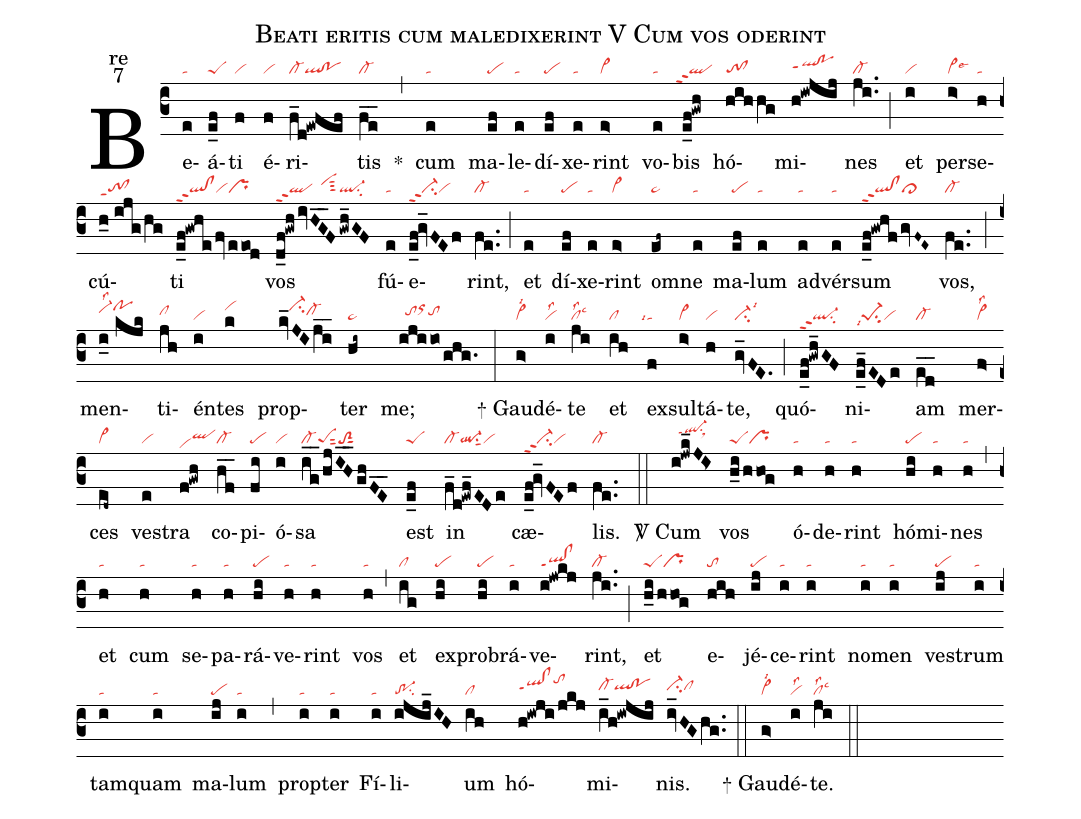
name:Beati eritis cum maledixerint V Cum vos oderint;
office-part:re;
mode:7;
nabc-lines:1;
%%
(c3) Be(e|ta)á(e_f|peS)ti(f|vi) é(f|vi)ri(f_d!ewfef|cl-ql!po)tis(fe__|cl-) <sp>*</sp>(,)
cum(e|ta) ma(ef|pe)le(e|ta)dí(ef|pe)xe(e|ta)rint(e>|vi>) vo(e|ta)bis(e_f!gwh|``qlppt2)
hó(hihhg|to!cl)mi(h!iwjij|qlhh!pohhppt1)nes(ji..|cl-) (;)
et(i|vi) per(i>|vi>lse6)se(h|ta)cú(h_0//ijg/hg|to!clppt1)ti(e_f!gwhe/fv/eeod|ql!clppt2vipr)
vos(d_f!gwh/ivHG__F/gwh_GF|qlppt2//vihisut3ql-su2)
fú(e|ta)e(e_f!gv_FEf|ci-ppt2vi)rint,(fe..|cl-) (;)
et(e|ta) dí(ef|pe)xe(e|ta)rint(e>|vi>) om(ef~|pe~)ne(e|ta) ma(ef|pe)lum(e|ta)
ad(e|ta)vér(e|ta)sum(e_f!gwhf/gvF~E~|ql!clppt2ci~) vos,(fe..|cl-) (;)
men(i_0//kjk|vi-hilss2pohj)ti(jh|clhh)én(i|vi)tes(k|vihj)
prop(kv_JIji__|///ci-hjcl-hh)ter(hi~|pe~) me;(ijiio/ghg.|//tohhorhjtohh) (:)

<sp>+</sp> Gau(g>|vi>lsi2)dé(i|vilss2)te(ji|cllss2lsc3) et(ih|cl)
ex(f|``talsi1)sul(i>|vi>)tá(h|vi)te,(gv_FE.|ci-lsi3) (;)
quó(e_f!gwh_GF|ql-ppt2su2)ni(e_f_EDe|pe-1su2lsi7vi)am(ed__|cl-)
mer(f>|vi>lss2)ces(ed~|vi>) ves(e|vi)tra(f!gwh|vihdqlhh)
co(hf__|cl-)pi(fi|pe)ó(i|vi)sa(ig__/hjIH__ghFE__|cl-peSsut2toS2sut1) est(e_f|peS)
in(f_d!ewf_EDe|cl-ql-su1sut1vi) cæ(e_f!gv_FEf|ci-ppt2vi)lis.(fe..|cl-) (::)

<sp>V/</sp> Cum(i!jwk_JI<|//ql-hjppt1su1sux1) vos(h_i/hhog|peSpr)
ó(h|ta)de(h|ta)rint(h|ta) hó(hi|pe)mi(h|ta)nes(h|ta) (,)
et(h|ta) cum(h|ta) se(h|ta)pa(h|ta)rá(hi|pe)ve(h|ta)rint(h|ta) vos(h|ta) (,)
et(ig|cl) ex(hi|pe)pro(hi|pe)brá(i|ta)ve(i!jwkj|ql!clppt1)rint,(ji..|cl-) (;)
et(h_i/h/hog|peSpr) e(hih|to)jé(ij|pe)ce(i|ta)rint(i|ta)
no(i|ta)men(i|ta) ves(ij|pe)trum(i|ta) tam(i|ta)quam(i|ta)
ma(ij|pe)lum(i|ta) (,) prop(i|ta)ter(i|ta) Fí(i|ta)li(ijij_IH|tr-1su2)um(ih|cl)
hó(h!iwji/jkj|qlhh!clhhppt1tohk)mi(i_h!iwjij|cl-hhqlhh!pohh)nis.(iv_HGhg..|ci-hhclhh) (::)

<sp>+</sp> Gau(g>|vi>lsi2)dé(i|vilss2)te.(ji|cllss2lsc3) (::)
